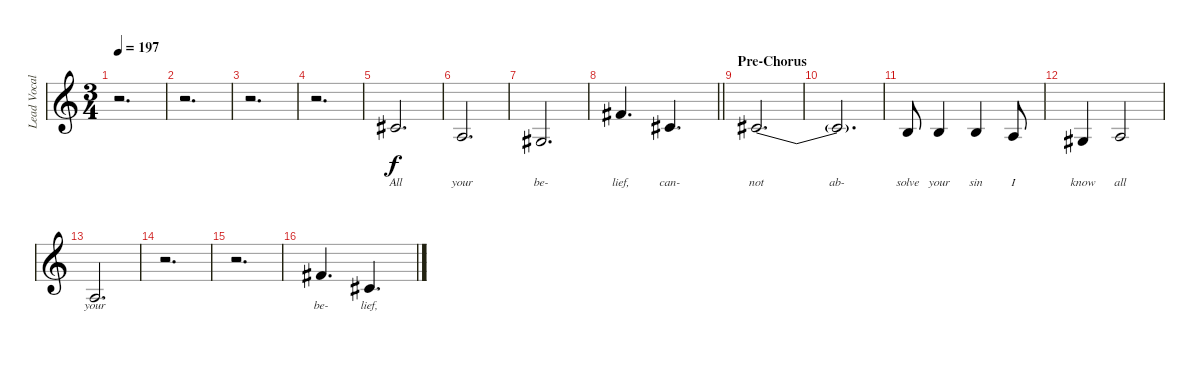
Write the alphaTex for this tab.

\track ("Lead Vocals I" "Lead Vocal") {instrument lead6voice}
\staff {score}
\tuning (Eb4 Bb3 Gb3 Db3 Ab2 Db2) {hide}
\ts (3 4)
\tempo 197
\clef g2
\ks c
r.2{d dy f} |
r.2{d} |
r.2{d} |
r.2{d} |
7.3.2{d lyrics (0 "All") lyrics (1 "") lyrics (2 "") lyrics (3 "") lyrics (4 "")} |
8.4.2{d lyrics (0 "your") lyrics (1 "") lyrics (2 "") lyrics (3 "") lyrics (4 "")} |
5.4{be (custom 0 4 9 4 12 0 60 0)}.2{d lyrics (0 "be-") lyrics (1 "") lyrics (2 "") lyrics (3 "") lyrics (4 "")} |
\barLineRight lightlight
8.2.4{d lyrics (0 "lief,") lyrics (1 "") lyrics (2 "") lyrics (3 "") lyrics (4 "")} 7.3.4{d lyrics (0 "can-") lyrics (1 "") lyrics (2 "") lyrics (3 "") lyrics (4 "")} |
\section ("" "Pre-Chorus")
7.3{be (custom 0 0 40 0 45 2 50 2 55 0 60 0)}.2{d lyrics (0 "not") lyrics (1 "") lyrics (2 "") lyrics (3 "") lyrics (4 "")} |
7.3{t}.2{d lyrics (0 "ab-") lyrics (1 "") lyrics (2 "") lyrics (3 "") lyrics (4 "")} |
5.3.8{lyrics (0 "solve") lyrics (1 "") lyrics (2 "") lyrics (3 "") lyrics (4 "")} 5.3.4{lyrics (0 "your") lyrics (1 "") lyrics (2 "") lyrics (3 "") lyrics (4 "")} 5.3.4{lyrics (0 "sin") lyrics (1 "") lyrics (2 "") lyrics (3 "") lyrics (4 "")} 8.4.8{lyrics (0 "I") lyrics (1 "") lyrics (2 "") lyrics (3 "") lyrics (4 "")} |
7.4.4{lyrics (0 "know") lyrics (1 "") lyrics (2 "") lyrics (3 "") lyrics (4 "")} 8.4.2{lyrics (0 "all") lyrics (1 "") lyrics (2 "") lyrics (3 "") lyrics (4 "")} |
5.4{be (custom 0 6 5 6 10 0 60 0)}.2{d lyrics (0 "your") lyrics (1 "") lyrics (2 "") lyrics (3 "") lyrics (4 "")} |
r.2{d} |
r.2{d} |
8.2.4{d lyrics (0 "be-") lyrics (1 "") lyrics (2 "") lyrics (3 "") lyrics (4 "")} 7.3.4{d lyrics (0 "lief,") lyrics (1 "") lyrics (2 "") lyrics (3 "") lyrics (4 "")}
